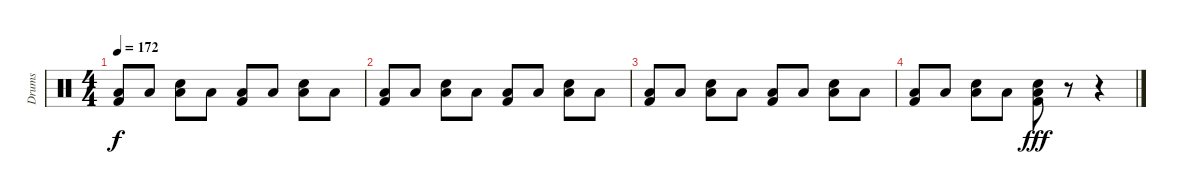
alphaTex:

\track ("Drums" "Drums") {instrument percussion}
\staff {score}
\articulation defaults
\ts (4 4)
\tempo 172
\clef neutral
\ks c
("Low Floor Tom (hit)" "Kick (hit) 2").8{dy f} "Low Floor Tom (hit)".8 ("Low Floor Tom (hit)" "Electric Snare (hit)").8 "Low Floor Tom (hit)".8 ("Low Floor Tom (hit)" "Kick (hit) 2").8 "Low Floor Tom (hit)".8 ("Low Floor Tom (hit)" "Electric Snare (hit)").8 "Low Floor Tom (hit)".8 |
("Low Floor Tom (hit)" "Kick (hit) 2").8 "Low Floor Tom (hit)".8 ("Low Floor Tom (hit)" "Electric Snare (hit)").8 "Low Floor Tom (hit)".8 ("Low Floor Tom (hit)" "Kick (hit) 2").8 "Low Floor Tom (hit)".8 ("Low Floor Tom (hit)" "Electric Snare (hit)").8 "Low Floor Tom (hit)".8 |
("Low Floor Tom (hit)" "Kick (hit) 2").8 "Low Floor Tom (hit)".8 ("Low Floor Tom (hit)" "Electric Snare (hit)").8 "Low Floor Tom (hit)".8 ("Low Floor Tom (hit)" "Kick (hit) 2").8 "Low Floor Tom (hit)".8 ("Low Floor Tom (hit)" "Electric Snare (hit)").8 "Low Floor Tom (hit)".8 |
("Low Floor Tom (hit)" "Kick (hit) 2").8 "Low Floor Tom (hit)".8 ("Low Floor Tom (hit)" "Electric Snare (hit)").8 "Low Floor Tom (hit)".8 ("Low Floor Tom (hit)" "Electric Snare (hit)" "Kick (hit) 2").8{dy fff} r.8 r.4
